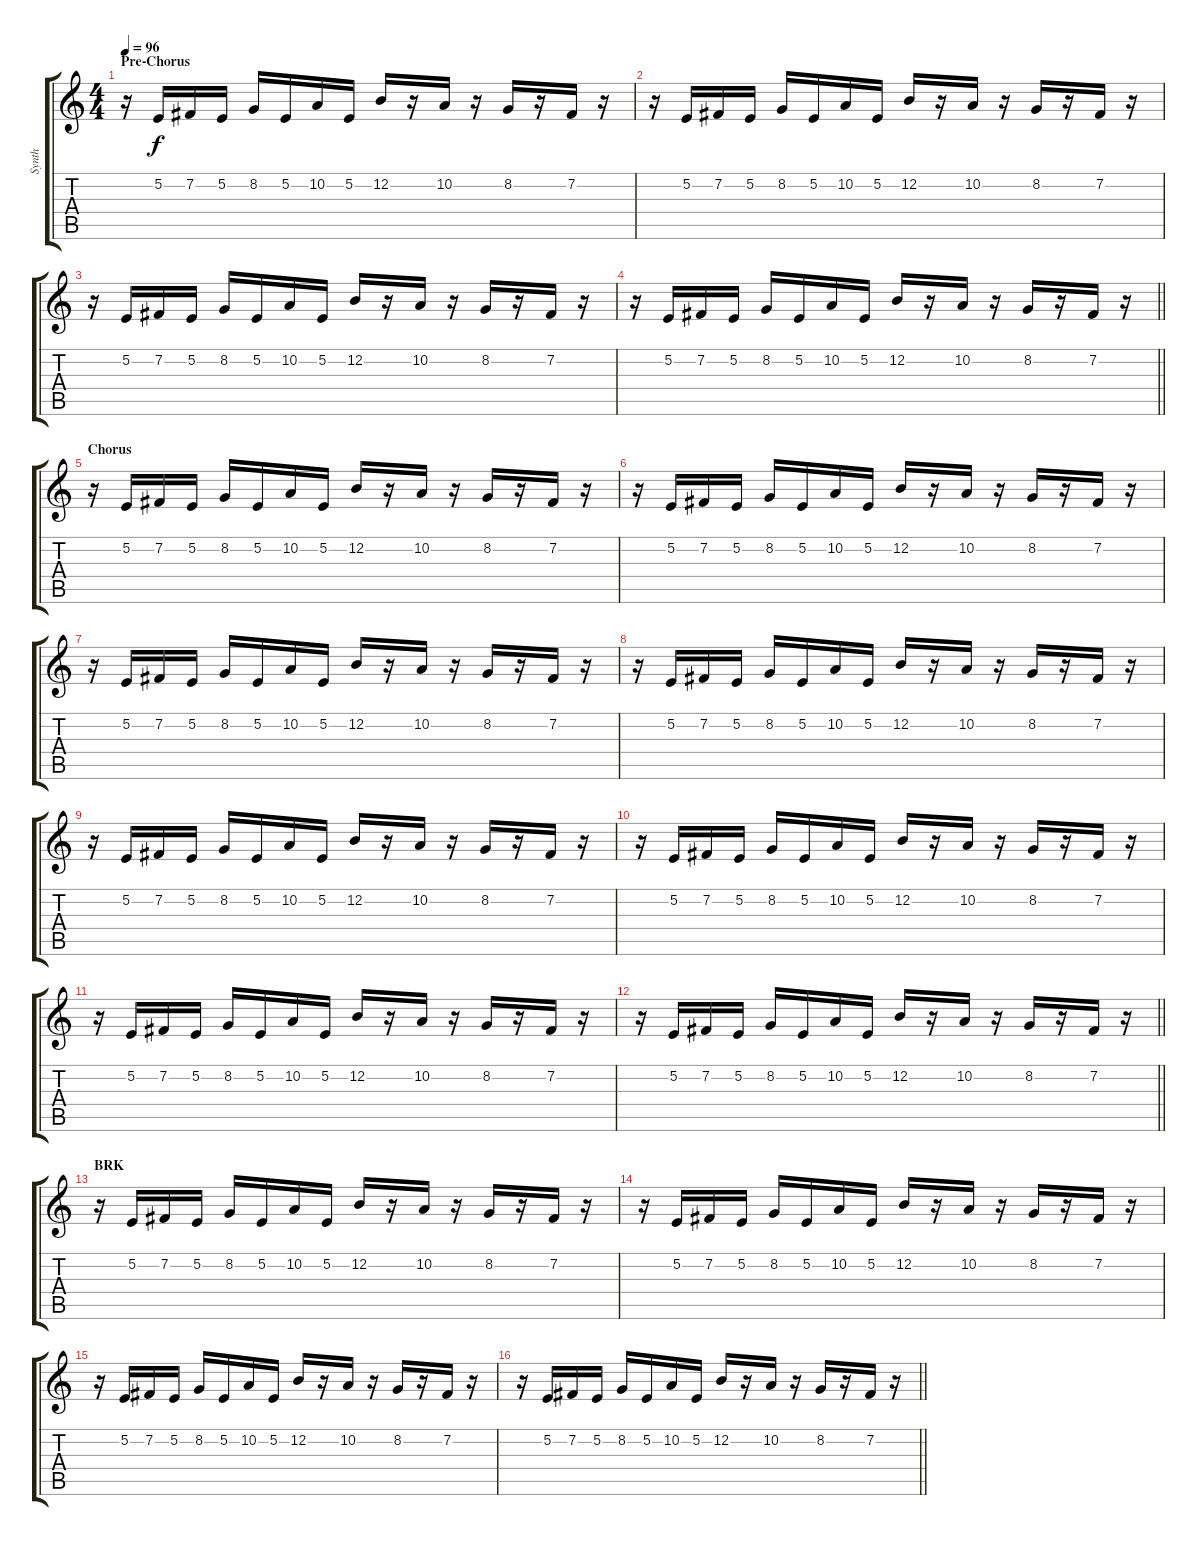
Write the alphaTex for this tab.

\track ("Synth" "Synth") {instrument stringensemble1}
\staff {score tabs}
\tuning (E4 B3 G3 D3 A2 E2) {hide}
\ts (4 4)
\section ("" "Pre-Chorus")
\tempo 96
\clef g2
\ks c
r.16{dy f} 5.2.16 7.2.16 5.2.16 8.2.16 5.2.16 10.2.16 5.2.16 12.2.16 r.16 10.2.16 r.16 8.2.16 r.16 7.2.16 r.16 |
r.16 5.2.16 7.2.16 5.2.16 8.2.16 5.2.16 10.2.16 5.2.16 12.2.16 r.16 10.2.16 r.16 8.2.16 r.16 7.2.16 r.16 |
r.16 5.2.16 7.2.16 5.2.16 8.2.16 5.2.16 10.2.16 5.2.16 12.2.16 r.16 10.2.16 r.16 8.2.16 r.16 7.2.16 r.16 |
\barLineRight lightlight
r.16 5.2.16 7.2.16 5.2.16 8.2.16 5.2.16 10.2.16 5.2.16 12.2.16 r.16 10.2.16 r.16 8.2.16 r.16 7.2.16 r.16 |
\section ("" "Chorus")
r.16 5.2.16 7.2.16 5.2.16 8.2.16 5.2.16 10.2.16 5.2.16 12.2.16 r.16 10.2.16 r.16 8.2.16 r.16 7.2.16 r.16 |
r.16 5.2.16 7.2.16 5.2.16 8.2.16 5.2.16 10.2.16 5.2.16 12.2.16 r.16 10.2.16 r.16 8.2.16 r.16 7.2.16 r.16 |
r.16 5.2.16 7.2.16 5.2.16 8.2.16 5.2.16 10.2.16 5.2.16 12.2.16 r.16 10.2.16 r.16 8.2.16 r.16 7.2.16 r.16 |
r.16 5.2.16 7.2.16 5.2.16 8.2.16 5.2.16 10.2.16 5.2.16 12.2.16 r.16 10.2.16 r.16 8.2.16 r.16 7.2.16 r.16 |
r.16 5.2.16 7.2.16 5.2.16 8.2.16 5.2.16 10.2.16 5.2.16 12.2.16 r.16 10.2.16 r.16 8.2.16 r.16 7.2.16 r.16 |
r.16 5.2.16 7.2.16 5.2.16 8.2.16 5.2.16 10.2.16 5.2.16 12.2.16 r.16 10.2.16 r.16 8.2.16 r.16 7.2.16 r.16 |
r.16 5.2.16 7.2.16 5.2.16 8.2.16 5.2.16 10.2.16 5.2.16 12.2.16 r.16 10.2.16 r.16 8.2.16 r.16 7.2.16 r.16 |
\barLineRight lightlight
r.16 5.2.16 7.2.16 5.2.16 8.2.16 5.2.16 10.2.16 5.2.16 12.2.16 r.16 10.2.16 r.16 8.2.16 r.16 7.2.16 r.16 |
\section ("" "BRK")
r.16 5.2.16 7.2.16 5.2.16 8.2.16 5.2.16 10.2.16 5.2.16 12.2.16 r.16 10.2.16 r.16 8.2.16 r.16 7.2.16 r.16 |
r.16 5.2.16 7.2.16 5.2.16 8.2.16 5.2.16 10.2.16 5.2.16 12.2.16 r.16 10.2.16 r.16 8.2.16 r.16 7.2.16 r.16 |
r.16 5.2.16 7.2.16 5.2.16 8.2.16 5.2.16 10.2.16 5.2.16 12.2.16 r.16 10.2.16 r.16 8.2.16 r.16 7.2.16 r.16 |
\barLineRight lightlight
r.16 5.2.16 7.2.16 5.2.16 8.2.16 5.2.16 10.2.16 5.2.16 12.2.16 r.16 10.2.16 r.16 8.2.16 r.16 7.2.16 r.16
